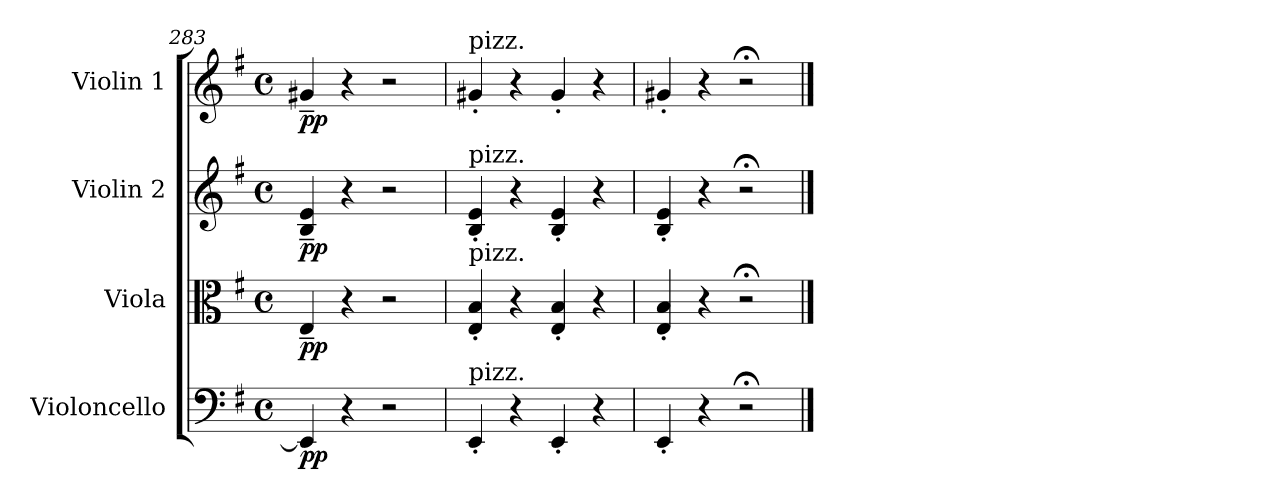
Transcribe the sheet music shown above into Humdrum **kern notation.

**kern	**dynam	**kern	**dynam	**kern	**dynam	**kern	**dynam
*part4	*part4	*part3	*part3	*part2	*part2	*part1	*part1
*staff4	*staff4	*staff3	*staff3	*staff2	*staff2	*staff1	*staff1
*I"Violoncello	*	*I"Viola	*	*I"Violin 2	*	*I"Violin 1	*
*I'Vc	*	*I'Vla	*	*I'Vln	*	*I'Vln	*
*clefF4	*	*clefC3	*	*clefG2	*	*clefG2	*
*k[f#]	*	*k[f#]	*	*k[f#]	*	*k[f#]	*
*M4/4	*	*M4/4	*	*M4/4	*	*M4/4	*
*met(c)	*	*met(c)	*	*met(c)	*	*met(c)	*
=283	=283	=283	=283	=283	=283	=283	=283
!	!LO:DY:b	!	!LO:DY:b	!	!LO:DY:b	!	!LO:DY:b
4EE/]	pp	4E~/	pp	4B/~ 4e/~	pp	4g#X~/	pp
4r	.	4r	.	4r	.	4r	.
2r	.	2r	.	2r	.	2r	.
=284	=284	=284	=284	=284	=284	=284	=284
!	!	!	!	!	!	!LO:TX:a:t=pizz.	!
!	!	!	!	!LO:TX:a:t=pizz.	!	!	!
!	!	!LO:TX:a:t=pizz.	!	!	!	!	!
!LO:TX:a:t=pizz.	!	!	!	!	!	!	!
4EE'/	.	4E/' 4B/'	.	4B/' 4e/'	.	4g#X'/	.
4r	.	4r	.	4r	.	4r	.
4EE'/	.	4E/' 4B/'	.	4B/' 4e/'	.	4g#'/	.
4r	.	4r	.	4r	.	4r	.
=285	=285	=285	=285	=285	=285	=285	=285
4EE'/	.	4E/' 4B/'	.	4B/' 4e/'	.	4g#X'/	.
4r	.	4r	.	4r	.	4r	.
2r;<	.	2r;<	.	2r;<	.	2r;<	.
==	==	==	==	==	==	==	==
*-	*-	*-	*-	*-	*-	*-	*-
